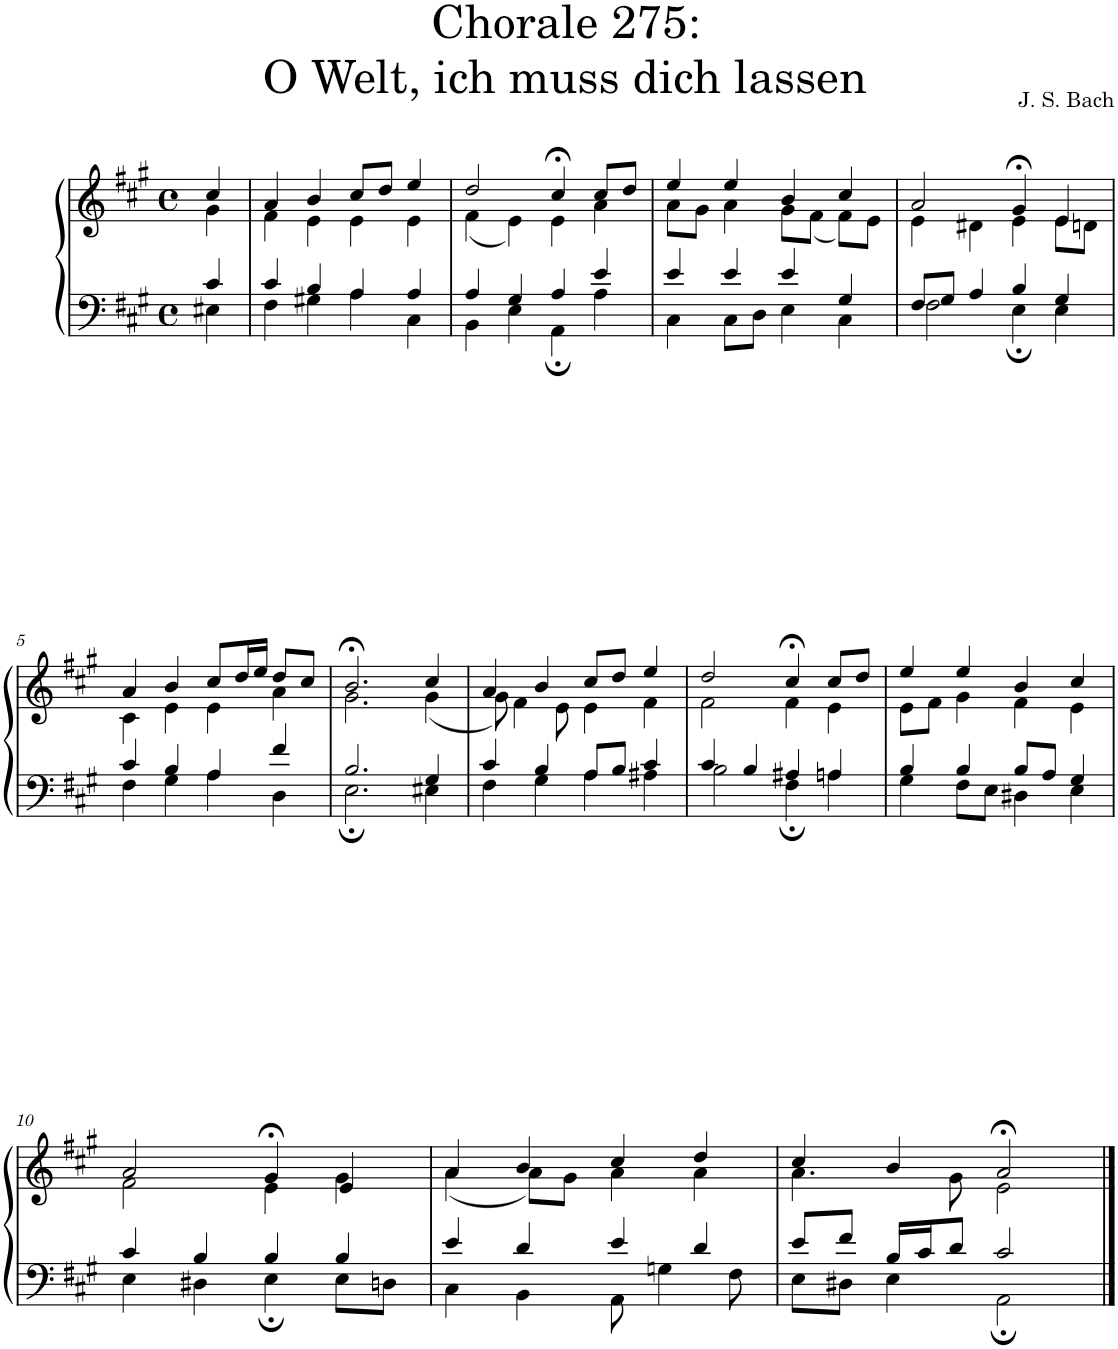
**kern	**kern
*part1	*part1
*staff2	*staff1
*I"S,A	*
*clefF4	*clefG2
*k[f#c#g#]	*k[f#c#g#]
*M4/4	*M4/4
*met(c)	*met(c)
=	=
*^	*^
4c#/	4E#X\	4cc#/	4g#\
=1	=1	=1	=1
4c#/	4F#\	4a/	4f#\
4B/	4G#X\	4b/	4e\
4A/	4A\	8cc#/L	4e\
.	.	8dd/J	.
4A/	4C#\	4ee/	4e\
=2	=2	=2	=2
4A/	4BB\	2dd/	(<4f#\
4G#/	4E\	.	4e\)
4A/	4AA;\	4cc#;</	4e\
4e/	4A\	8cc#/L	4a\
.	.	8dd/J	.
=3	=3	=3	=3
4e/	4C#\	4ee/	8a\L
.	.	.	8g#\J
4e/	8C#\L	4ee/	4a\
.	8D\J	.	.
4e/	4E\	4b/	8g#\L
.	.	.	(<8f#\J
4G#/	4C#\	4cc#/	8f#\L)
.	.	.	8e\J
=4	=4	=4	=4
8F#/L	2F#\	2a/	4e\
8G#/J	.	.	.
4A/	.	.	4d#X\
4B/	4E;\	4g#;</	4e\
4G#/	4E\	4e/	8e\L
.	.	.	8dn\J
!!LO:LB:g=z	!!
=5	=5	=5	=5
4c#/	4F#\	4a/	4c#\
4B/	4G#\	4b/	4e\
4A/	4A\	8cc#/L	4e\
.	.	16dd/L	.
.	.	16ee/JJ	.
4f#/	4D\	8dd/L	4a\
.	.	8cc#/J	.
=6	=6	=6	=6
2.B/	2.E;\	2.b;</	2.g#\
4G#/	4E#X\	4cc#/	(<4g#\
=7	=7	=7	=7
4c#/	4F#\	4a/	8g#\)
.	.	.	4f#\
4B/	4G#\	4b/	.
.	.	.	8e\
8A/L	4A\	8cc#/L	4e\
8B/J	.	8dd/J	.
4c#/	4A#X\	4ee/	4f#\
=8	=8	=8	=8
4c#/	2B\	2dd/	2f#\
4B/	.	.	.
4A#X/	4F#;\	4cc#;</	4f#\
4An/	4A\	8cc#/L	4e\
.	.	8dd/J	.
=9	=9	=9	=9
4B/	4G#\	4ee/	8e\L
.	.	.	8f#\J
4B/	8F#\L	4ee/	4g#\
.	8E\J	.	.
8B/L	4D#X\	4b/	4f#\
8A/J	.	.	.
4G#/	4E\	4cc#/	4e\
!!LO:LB:g=z	!!
=10	=10	=10	=10
4c#/	4E\	2a/	2f#\
4B/	4D#X\	.	.
4B/	4E;\	4g#;</	4e\
4B/	8E\L	4e/	4g#\
.	8Dn\J	.	.
=11	=11	=11	=11
4e/	4C#\	4a/	(<4a\
4d/	4BB\	4b/	8a\L)
.	.	.	8g#\J
4e/	8AA\	4cc#/	4a\
.	4Gn\	.	.
4d/	.	4dd/	4a\
.	8F#\	.	.
=12	=12	=12	=12
8e/L	8E\L	4cc#/	4.a\
8f#/J	8D#X\J	.	.
16B/LL	4E\	4b/	.
16c#/J	.	.	.
8d/J	.	.	8g#\
2c#/	2AA;\	2a;</	2e\
*v	*v	*	*
*	*v	*v
==	==
*-	*-
